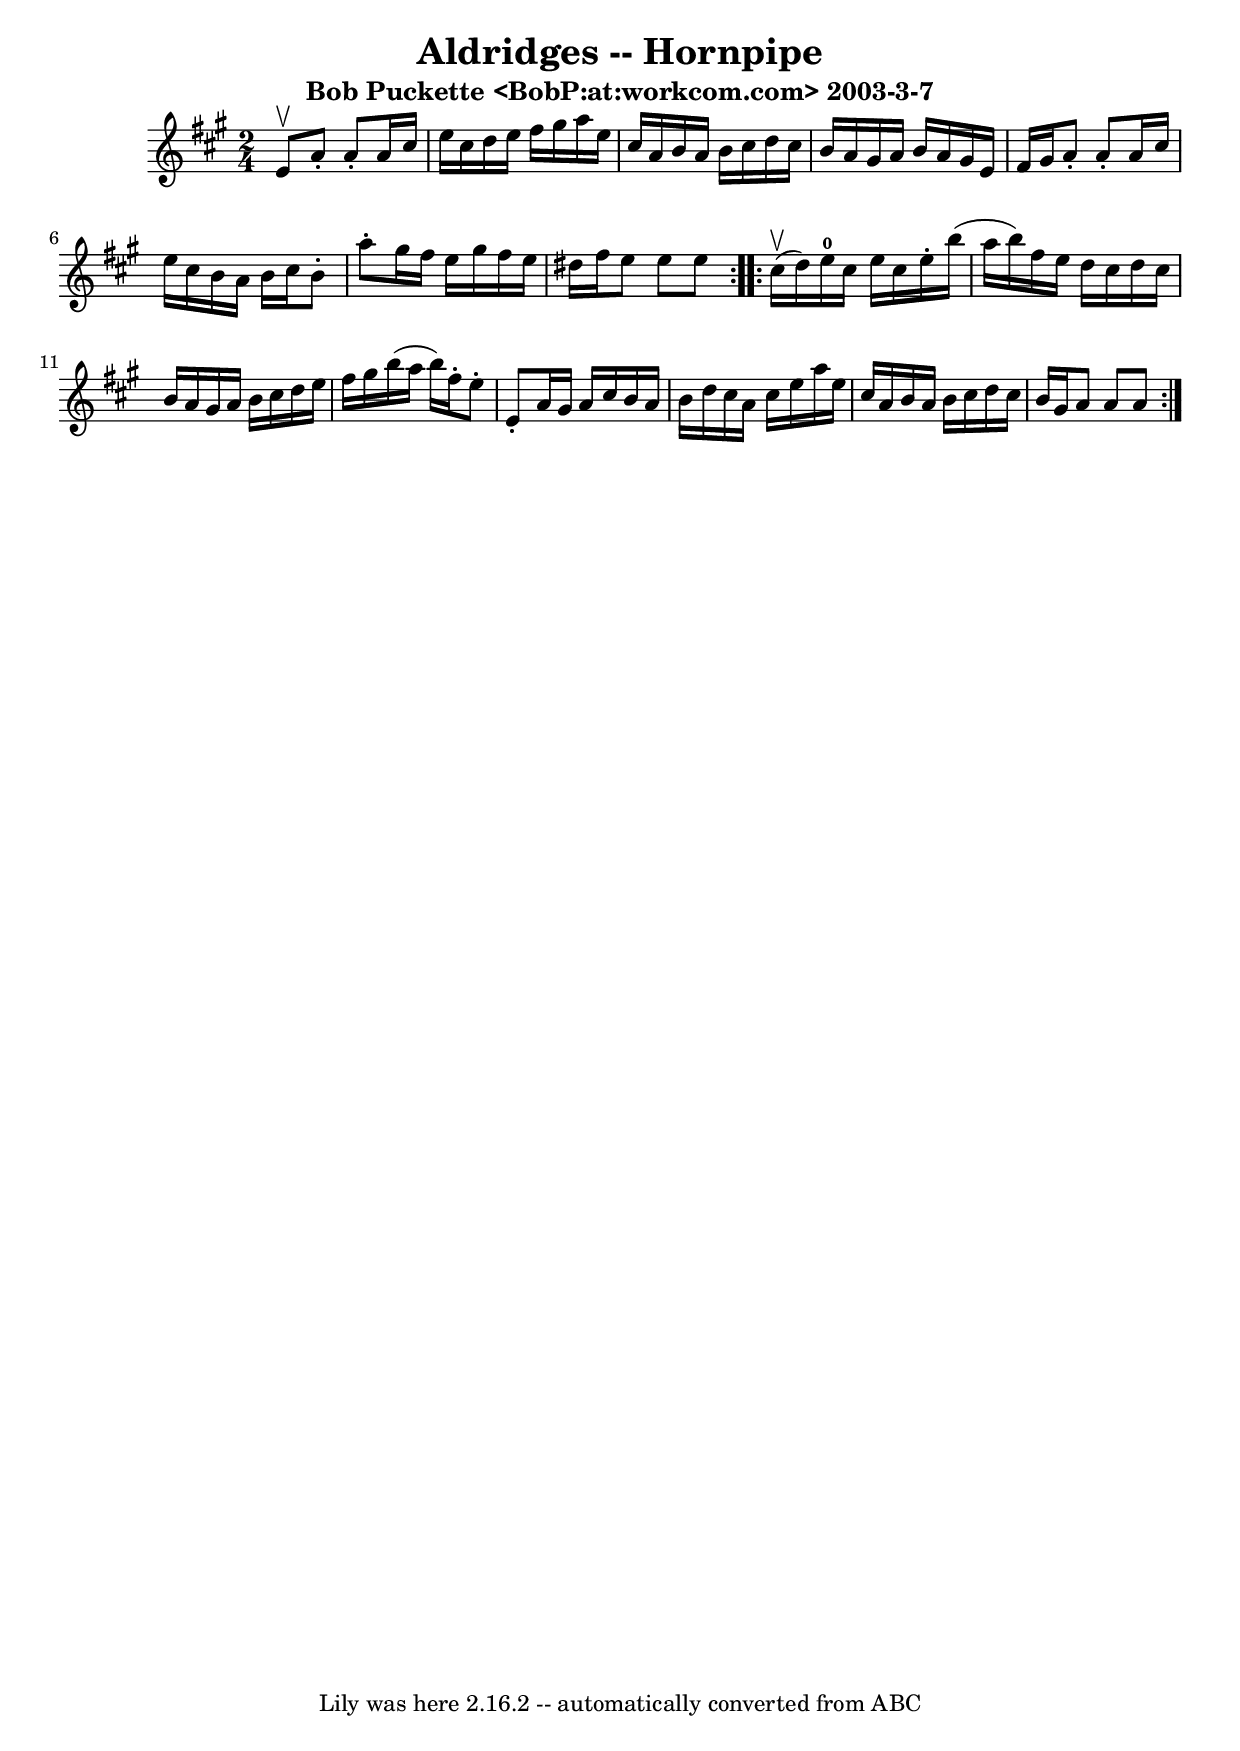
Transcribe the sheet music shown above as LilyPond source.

\version "2.16.2"
\include "Mammoth.ily"
\header {
  %% book = "Cole's 1000 Fiddle Tunes"
 crossRefNumber = "1"
 footnotes = ""
  subtitle = "Bob Puckette <BobP:at:workcom.com> 2003-3-7"
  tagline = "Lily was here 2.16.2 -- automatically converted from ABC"
  title = "Aldridges -- Hornpipe"

}
voicedefault =  {



  \repeat volta 2 {

    \time 2/4 
    \key a \major e'8^\upbow  |
 a'8-. a'8-. a'16 cis''16 e''16 cis''16   |
 d''16 e''16 fis''16 gis''16 a''16 e''16 cis''16 a'16   |
 b'16 a'16 b'16 cis''16 d''16 cis''16 b'16 a'16   |
 gis'16 a'16 b'16 a'16 gis'16 e'16 fis'16 gis'16   |
 a'8-. a'8-. a'16 cis''16 e''16 cis''16   |
 b'16 a'16 b'16 cis''16 b'8-. a''8-. |
 gis''16 fis''16 e''16 gis''16 fis''16 e''16 dis''16 fis''16   |
 e''8 e''8 e''8  
  }     

  \repeat volta 2 { cis''16 (^\upbow d''16)  |
 e''16-0 cis''16 e''16 cis''16 e''16-. b''16 (a''16 b''16)  |
 fis''16 e''16 d''16 cis''16 d''16 cis''16 b'16 a'16    |
 gis'16 a'16 b'16 cis''16 d''16 e''16 fis''16 gis''16   |
 b''16 (a''16 b''16) fis''16-. e''8-. e'8-. |
 a'16 gis'16 a'16 cis''16 b'16 a'16 b'16 d''16   |
 cis''16 a'16 cis''16 e''16 a''16 e''16 cis''16 a'16   |
 b'16 a'16 b'16 cis''16 d''16 cis''16 b'16 gis'16   |
 a'8 a'8 a'8  
  }   

}

\score{
  <<

    \context Staff="default"
    {
      \voicedefault 
      
    }

  >>
  \layout {
    
  }
  \midi {
  }

}
